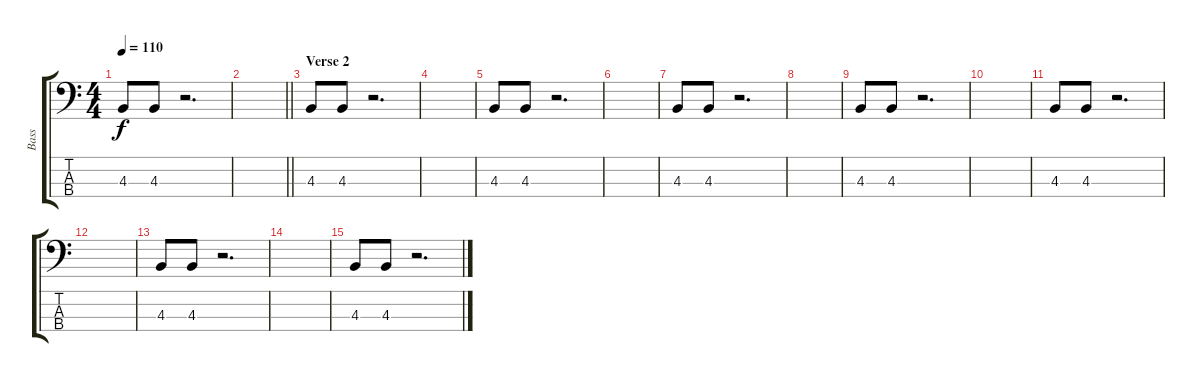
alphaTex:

\track ("Bass" "Bass") {instrument electricbassfinger}
\staff {score tabs}
\tuning (F2 C2 G1 D1) {hide}
\ts (4 4)
\tempo 110
\clef f4
\ks c
4.3.8{dy f} 4.3.8 r.2{d} |
\barLineRight lightlight
|
\section ("" "Verse 2")
4.3.8 4.3.8 r.2{d} |
|
4.3.8 4.3.8 r.2{d} |
|
4.3.8 4.3.8 r.2{d} |
|
4.3.8 4.3.8 r.2{d} |
|
4.3.8 4.3.8 r.2{d} |
|
4.3.8 4.3.8 r.2{d} |
|
4.3.8 4.3.8 r.2{d}
